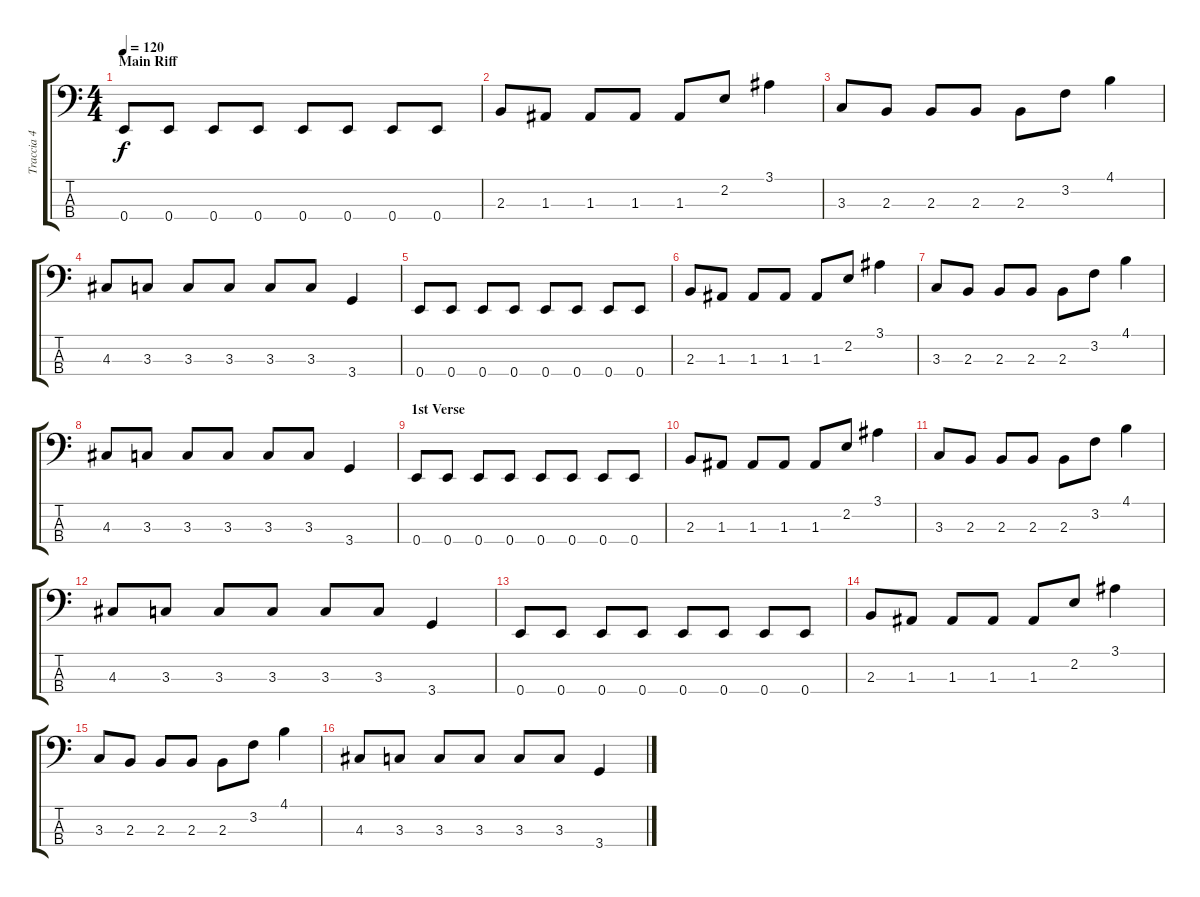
\track ("Traccia 4" "Traccia 4") {instrument electricbassfinger}
\staff {score tabs}
\tuning (G2 D2 A1 E1) {hide}
\ts (4 4)
\section ("" "Main Riff")
\tempo 120
\clef f4
\ks c
0.4.8{dy f} 0.4.8 0.4.8 0.4.8 0.4.8 0.4.8 0.4.8 0.4.8 |
2.3.8 1.3.8 1.3.8 1.3.8 1.3.8 2.2.8 3.1.4 |
3.3.8 2.3.8 2.3.8 2.3.8 2.3.8 3.2.8 4.1.4 |
4.3.8 3.3.8 3.3.8 3.3.8 3.3.8 3.3.8 3.4.4 |
0.4.8 0.4.8 0.4.8 0.4.8 0.4.8 0.4.8 0.4.8 0.4.8 |
2.3.8 1.3.8 1.3.8 1.3.8 1.3.8 2.2.8 3.1.4 |
3.3.8 2.3.8 2.3.8 2.3.8 2.3.8 3.2.8 4.1.4 |
4.3.8 3.3.8 3.3.8 3.3.8 3.3.8 3.3.8 3.4.4 |
\section ("" "1st Verse")
0.4.8 0.4.8 0.4.8 0.4.8 0.4.8 0.4.8 0.4.8 0.4.8 |
2.3.8 1.3.8 1.3.8 1.3.8 1.3.8 2.2.8 3.1.4 |
3.3.8 2.3.8 2.3.8 2.3.8 2.3.8 3.2.8 4.1.4 |
4.3.8 3.3.8 3.3.8 3.3.8 3.3.8 3.3.8 3.4.4 |
0.4.8 0.4.8 0.4.8 0.4.8 0.4.8 0.4.8 0.4.8 0.4.8 |
2.3.8 1.3.8 1.3.8 1.3.8 1.3.8 2.2.8 3.1.4 |
3.3.8 2.3.8 2.3.8 2.3.8 2.3.8 3.2.8 4.1.4 |
4.3.8 3.3.8 3.3.8 3.3.8 3.3.8 3.3.8 3.4.4
